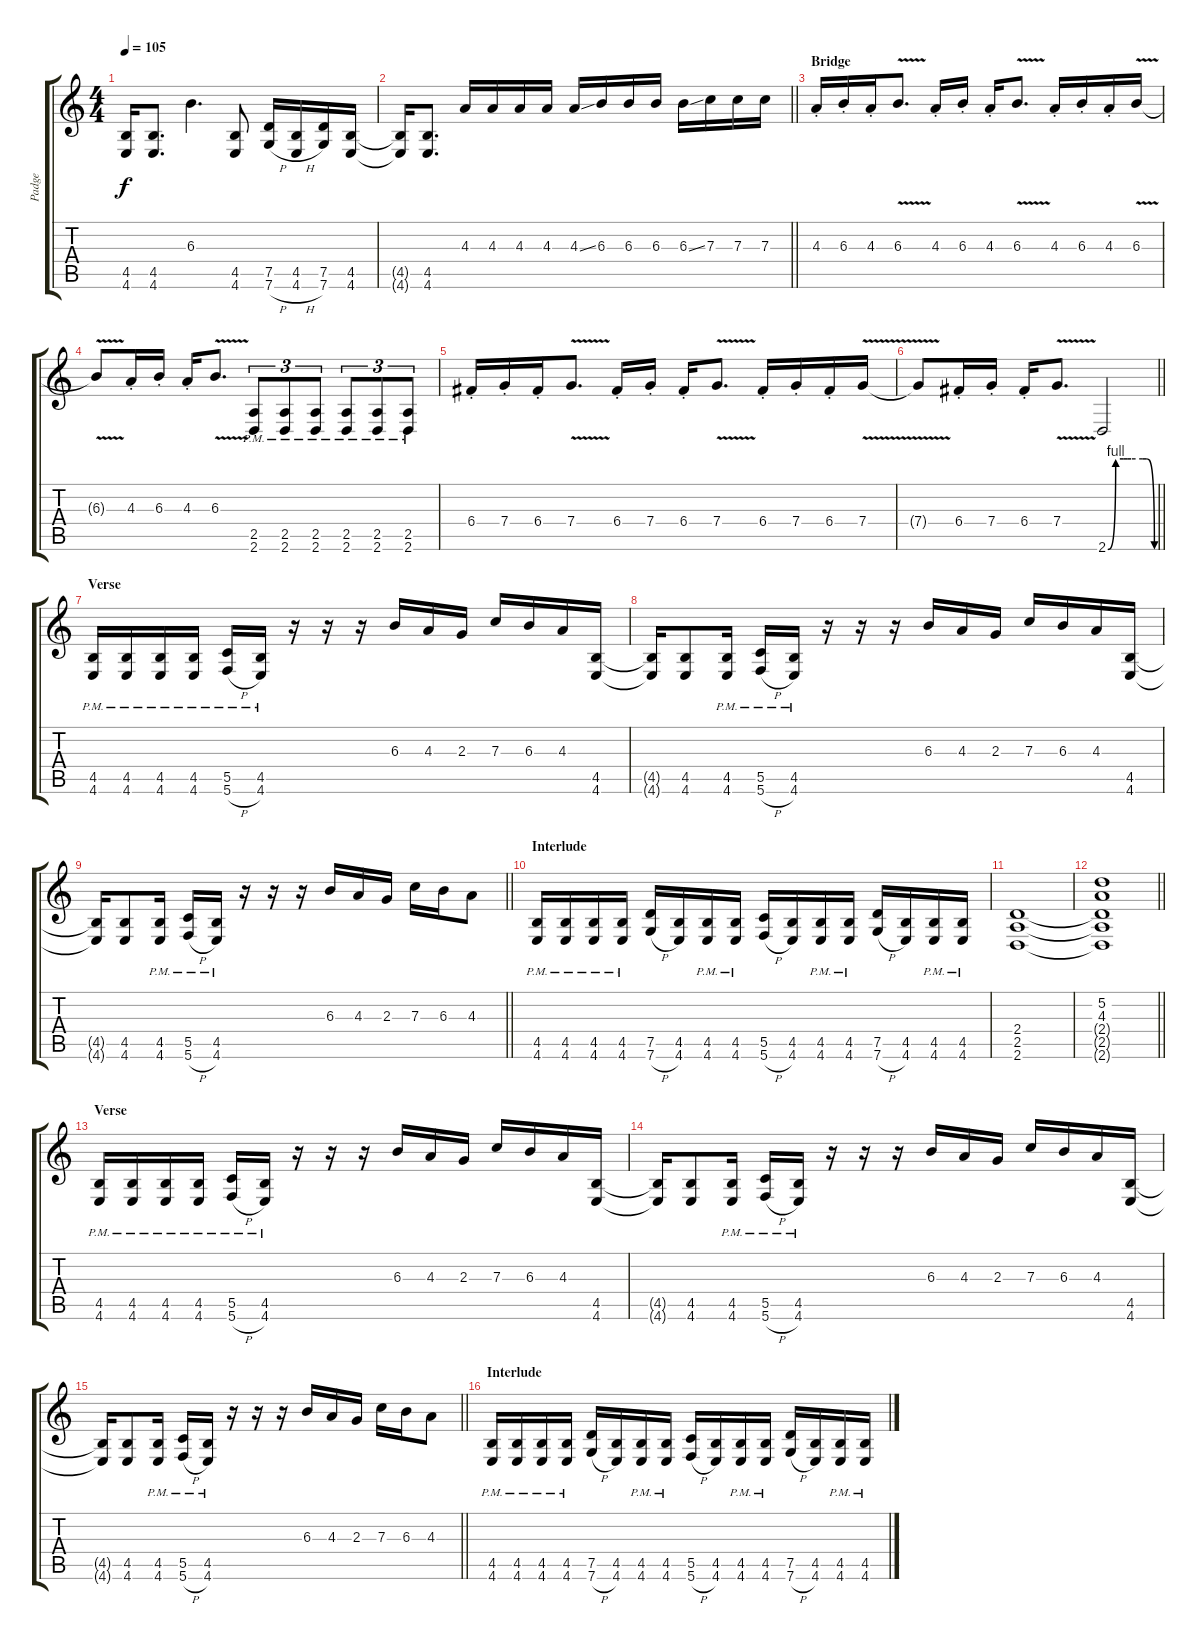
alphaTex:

\track ("Padge" "Padge") {instrument distortionguitar}
\staff {score tabs}
\tuning (D4 A3 F3 C3 G2 C2) {hide}
\ts (4 4)
\tempo 105
\clef g2
\ks c
(4.5{t} 4.6{t}).16{dy f} (4.5 4.6).8{d} 6.3.4{d} (4.5 4.6).8 (7.5 7.6{h}).16 (4.5 4.6{h}).16 (7.5 7.6).16 (4.5 4.6).16 |
\barLineRight lightlight
(4.5{t} 4.6{t}).16 (4.5 4.6).8{d} 4.3.16 4.3.16 4.3.16 4.3.16 4.3{ss}.16 6.3.16 6.3.16 6.3.16 6.3{ss}.16 7.3.16 7.3.16 7.3.16 |
\section ("" "Bridge")
4.3{st}.16 6.3{st}.16 4.3{st}.16 6.3{v}.8{d} 4.3{st}.16 6.3{st}.16 4.3{st}.16 6.3{v}.8{d} 4.3{st}.16 6.3{st}.16 4.3{st}.16 6.3{v}.16 |
6.3{t}.8 4.3{st}.16 6.3{st}.16 4.3{st}.16 6.3{v}.8{d} (2.5{pm} 2.6{pm}).8{tu (3 2)} (2.5{pm} 2.6{pm}).8{tu (3 2)} (2.5{pm} 2.6{pm}).8{tu (3 2)} (2.5{pm} 2.6{pm}).8{tu (3 2)} (2.5{pm} 2.6{pm}).8{tu (3 2)} (2.5{pm} 2.6{pm}).8{tu (3 2)} |
6.4{st}.16 7.4{st}.16 6.4{st}.16 7.4{v}.8{d} 6.4{st}.16 7.4{st}.16 6.4{st}.16 7.4{v}.8{d} 6.4{st}.16 7.4{st}.16 6.4{st}.16 7.4{v}.16 |
\barLineRight lightlight
7.4{t}.8 6.4{st}.16 7.4{st}.16 6.4{st}.16 7.4{v}.8{d} 2.6{be (custom 0 0 10 4 20 4 25 4 30 4 45 4 50 4 60 0)}.2 |
\section ("" "Verse")
(4.5{pm} 4.6{pm}).16 (4.5{pm} 4.6{pm}).16 (4.5{pm} 4.6{pm}).16 (4.5{pm} 4.6{pm}).16 (5.5{pm} 5.6{h pm}).16 (4.5{pm} 4.6{pm}).16 r.16 r.16 r.16 6.3.16 4.3.16 2.3.16 7.3.16 6.3.16 4.3.16 (4.5 4.6).16 |
(4.5{t} 4.6{t}).16 (4.5 4.6).8 (4.5{pm} 4.6{pm}).16 (5.5{pm} 5.6{h pm}).16 (4.5{pm} 4.6{pm}).16 r.16 r.16 r.16 6.3.16 4.3.16 2.3.16 7.3.16 6.3.16 4.3.16 (4.5 4.6).16 |
\barLineRight lightlight
(4.5{t} 4.6{t}).16 (4.5 4.6).8 (4.5{pm} 4.6{pm}).16 (5.5{pm} 5.6{h pm}).16 (4.5{pm} 4.6{pm}).16 r.16 r.16 r.16 6.3.16 4.3.16 2.3.16 7.3.16 6.3.16 4.3.8 |
\section ("" "Interlude")
(4.5{pm} 4.6{pm}).16 (4.5{pm} 4.6{pm}).16 (4.5{pm} 4.6{pm}).16 (4.5{pm} 4.6{pm}).16 (7.5 7.6{h}).16 (4.5 4.6).16 (4.5{pm} 4.6{pm}).16 (4.5{pm} 4.6{pm}).16 (5.5 5.6{h}).16 (4.5 4.6).16 (4.5{pm} 4.6{pm}).16 (4.5{pm} 4.6{pm}).16 (7.5 7.6{h}).16 (4.5 4.6).16 (4.5{pm} 4.6{pm}).16 (4.5{pm} 4.6{pm}).16 |
(2.4 2.5 2.6).1 |
\barLineRight lightlight
(5.2 4.3 2.4{t} 2.5{t} 2.6{t}).1 |
\section ("" "Verse")
(4.5{pm} 4.6{pm}).16 (4.5{pm} 4.6{pm}).16 (4.5{pm} 4.6{pm}).16 (4.5{pm} 4.6{pm}).16 (5.5{pm} 5.6{h pm}).16 (4.5{pm} 4.6{pm}).16 r.16 r.16 r.16 6.3.16 4.3.16 2.3.16 7.3.16 6.3.16 4.3.16 (4.5 4.6).16 |
(4.5{t} 4.6{t}).16 (4.5 4.6).8 (4.5{pm} 4.6{pm}).16 (5.5{pm} 5.6{h pm}).16 (4.5{pm} 4.6{pm}).16 r.16 r.16 r.16 6.3.16 4.3.16 2.3.16 7.3.16 6.3.16 4.3.16 (4.5 4.6).16 |
\barLineRight lightlight
(4.5{t} 4.6{t}).16 (4.5 4.6).8 (4.5{pm} 4.6{pm}).16 (5.5{pm} 5.6{h pm}).16 (4.5{pm} 4.6{pm}).16 r.16 r.16 r.16 6.3.16 4.3.16 2.3.16 7.3.16 6.3.16 4.3.8 |
\section ("" "Interlude")
(4.5{pm} 4.6{pm}).16 (4.5{pm} 4.6{pm}).16 (4.5{pm} 4.6{pm}).16 (4.5{pm} 4.6{pm}).16 (7.5 7.6{h}).16 (4.5 4.6).16 (4.5{pm} 4.6{pm}).16 (4.5{pm} 4.6{pm}).16 (5.5 5.6{h}).16 (4.5 4.6).16 (4.5{pm} 4.6{pm}).16 (4.5{pm} 4.6{pm}).16 (7.5 7.6{h}).16 (4.5 4.6).16 (4.5{pm} 4.6{pm}).16 (4.5{pm} 4.6{pm}).16
